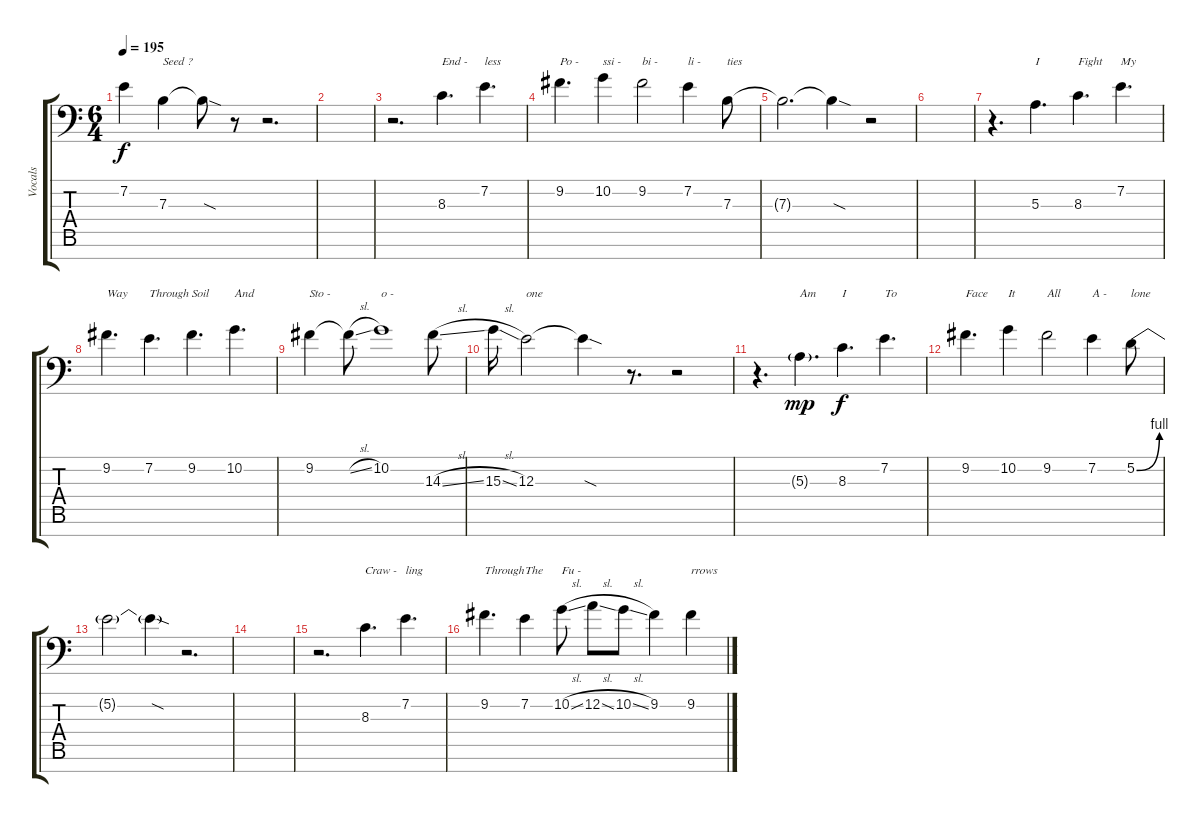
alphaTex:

\track ("Vocals" "Vocals") {instrument bassoon}
\staff {score tabs}
\tuning (D4 A3 E3 D3 A2 E2 A1) {hide}
\ts (6 4)
\tempo 195
\clef f4
\ks c
7.2{t}.4{dy f} 7.3.4{txt "Seed ?"} 7.3{sod t}.8 r.8 r.2{d} |
|
r.2{d} 8.3.4{d txt "End - "} 7.2.4{d txt "less"} |
9.2.4{d txt "Po - "} 10.2.4{txt "ssi - "} 9.2.2{txt "bi - "} 7.2.4{txt "li - "} 7.3.8{txt "ties"} |
7.3{t}.2{d} 7.3{sod t}.4 r.2 |
|
r.4{d} 5.3.4{d txt "I"} 8.3.4{d txt "Fight"} 7.2.4{d txt "My"} |
9.2.4{d txt "Way"} 7.2.4{d txt "Through"} 9.2.4{d txt "Soil"} 10.2.4{d txt "And"} |
9.2.4{txt "Sto - "} 9.2{sl t}.8 10.2.1{txt "o - "} 14.3{sl}.8 |
15.3{sl}.16 12.3.2{txt "one"} 12.3{sod t}.4 r.8{d} r.2 |
r.4{d} 5.3{g}.4{d txt "Am" dy mp} 8.3.4{d txt "I" dy f} 7.2.4{d txt "To"} |
9.2.4{d txt "Face"} 10.2.4{txt "It"} 9.2.2{txt "All"} 7.2.4{txt "A - "} 5.2{be (bend 0 0 60 4)}.8{txt "lone"} |
5.2{t}.2 5.2{sod t}.4 r.2{d} |
|
r.2{d} 8.3.4{d txt "Craw - "} 7.2.4{d txt "ling"} |
9.2.4{d txt "Through"} 7.2.4{txt "The"} 10.2{sl}.8{txt "Fu - "} 12.2{sl}.8 10.2{sl}.8 9.2.4 9.2.4{txt "rrows"}
